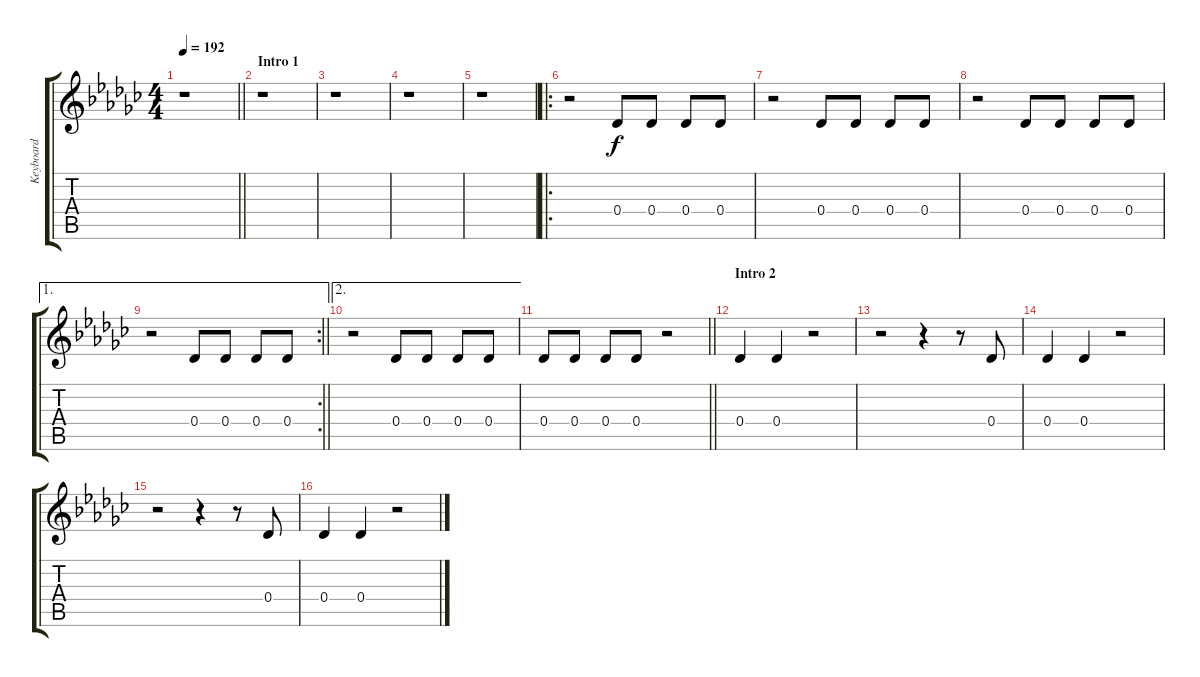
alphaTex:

\track ("Keyboard" "Keyboard") {instrument synthbass1}
\staff {score tabs}
\tuning (Eb4 Bb3 Gb3 Db3 Ab2 Eb2) {hide}
\ts (4 4)
\tempo 192
\clef g2
\barLineRight lightlight
\ks ebminor
r.1{dy f instrument synthbass1} |
\section ("" "Intro 1")
r.1 |
r.1 |
r.1 |
r.1 |
\ro
r.2 0.4.8 0.4.8 0.4.8 0.4.8 |
r.2 0.4.8 0.4.8 0.4.8 0.4.8 |
r.2 0.4.8 0.4.8 0.4.8 0.4.8 |
\ae 1
\rc 2
\barLineRight lightlight
r.2 0.4.8 0.4.8 0.4.8 0.4.8 |
\ae 2
r.2 0.4.8 0.4.8 0.4.8 0.4.8 |
\barLineRight lightlight
0.4.8 0.4.8 0.4.8 0.4.8 r.2 |
\section ("" "Intro 2")
0.4.4 0.4.4 r.2 |
r.2 r.4 r.8 0.4.8 |
0.4.4 0.4.4 r.2 |
r.2 r.4 r.8 0.4.8 |
0.4.4 0.4.4 r.2
